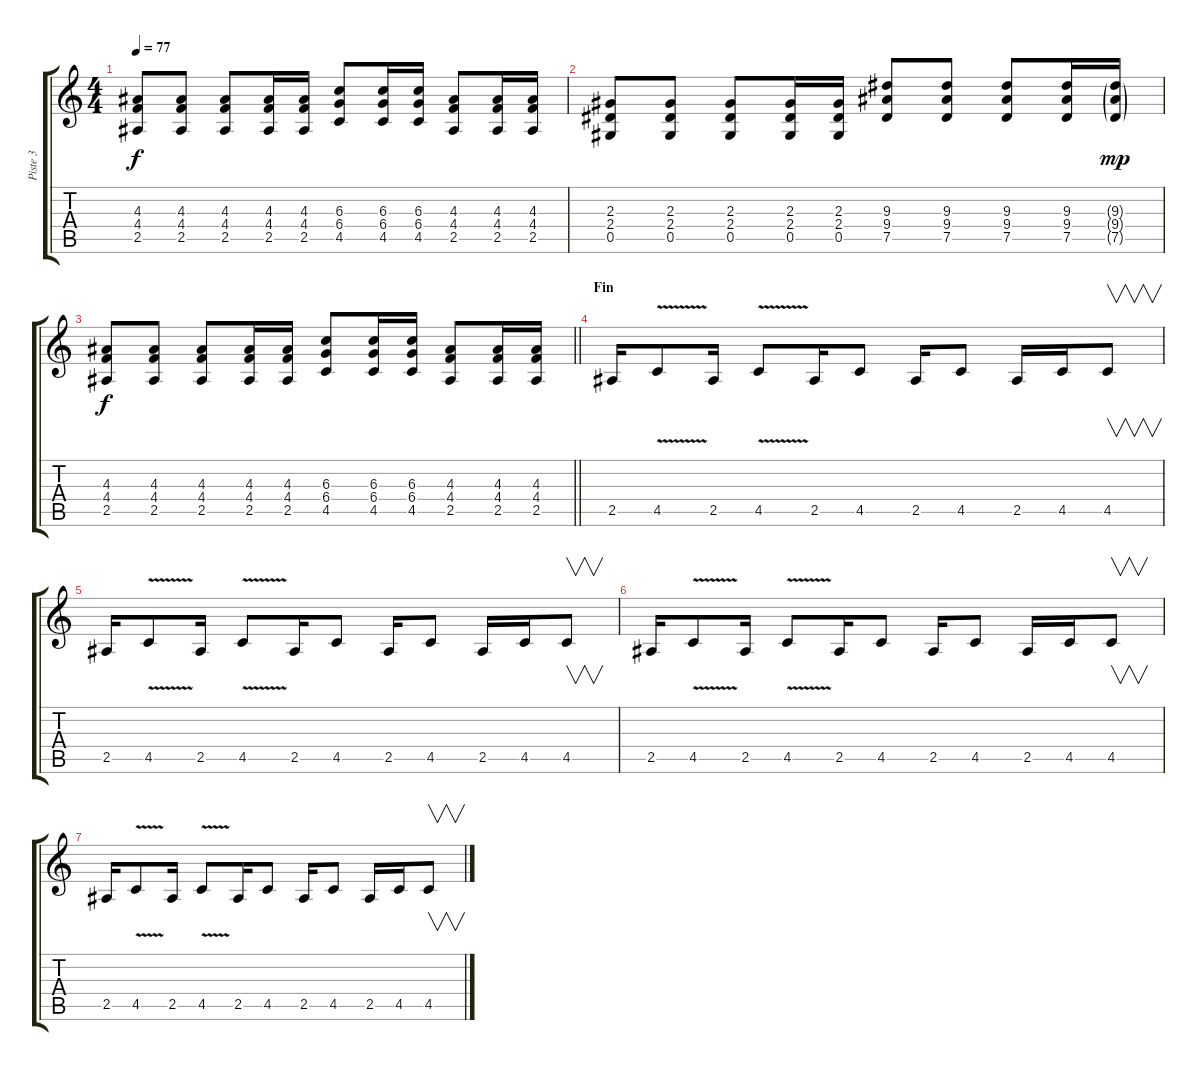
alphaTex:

\track ("Piste 3" "Piste 3") {instrument overdrivenguitar}
\staff {score tabs}
\tuning (Eb4 Bb3 Gb3 Db3 Ab2 Eb2) {hide}
\ts (4 4)
\tempo 77
\clef g2
\ks c
(4.3 4.4 2.5).8{dy f} (4.3 4.4 2.5).8 (4.3 4.4 2.5).8 (4.3 4.4 2.5).16 (4.3 4.4 2.5).16 (6.3 6.4 4.5).8 (6.3 6.4 4.5).16 (6.3 6.4 4.5).16 (4.3 4.4 2.5).8 (4.3 4.4 2.5).16 (4.3 4.4 2.5).16 |
(2.3 2.4 0.5).8 (2.3 2.4 0.5).8 (2.3 2.4 0.5).8 (2.3 2.4 0.5).16 (2.3 2.4 0.5).16 (9.3 9.4 7.5).8 (9.3 9.4 7.5).8 (9.3 9.4 7.5).8 (9.3 9.4 7.5).16 (9.3{g} 9.4{g} 7.5{g}).16{dy mp} |
\barLineRight lightlight
(4.3 4.4 2.5).8{dy f} (4.3 4.4 2.5).8 (4.3 4.4 2.5).8 (4.3 4.4 2.5).16 (4.3 4.4 2.5).16 (6.3 6.4 4.5).8 (6.3 6.4 4.5).16 (6.3 6.4 4.5).16 (4.3 4.4 2.5).8 (4.3 4.4 2.5).16 (4.3 4.4 2.5).16 |
\section ("" "Fin")
2.5.16 4.5{v}.8 2.5.16 4.5{v}.8 2.5.16 4.5.8 2.5.16 4.5.8 2.5.16 4.5.16 4.5.8{v} |
2.5.16 4.5{v}.8 2.5.16 4.5{v}.8 2.5.16 4.5.8 2.5.16 4.5.8 2.5.16 4.5.16 4.5.8{v} |
2.5.16 4.5{v}.8 2.5.16 4.5{v}.8 2.5.16 4.5.8 2.5.16 4.5.8 2.5.16 4.5.16 4.5.8{v} |
2.5.16 4.5{v}.8 2.5.16 4.5{v}.8 2.5.16 4.5.8 2.5.16 4.5.8 2.5.16 4.5.16 4.5.8{v}
